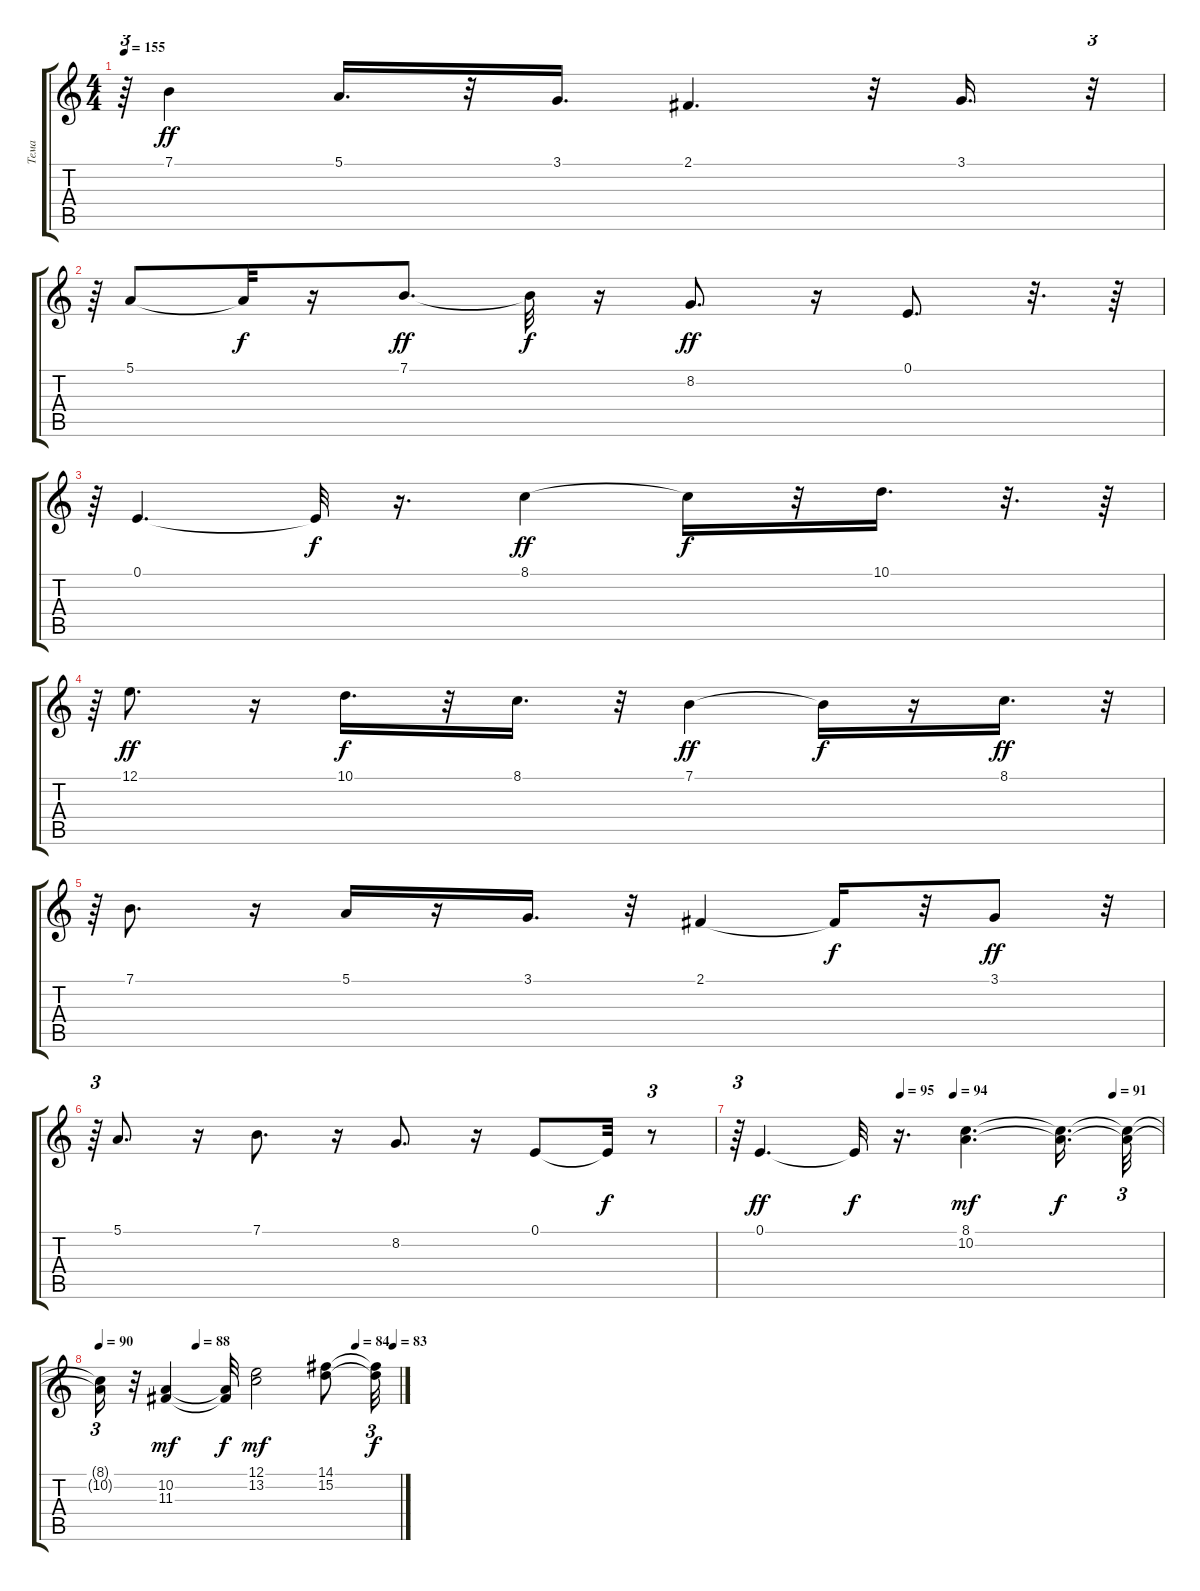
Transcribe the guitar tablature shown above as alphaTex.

\track ("Тема" "Тема") {instrument clarinet}
\staff {score tabs}
\tuning (E4 B3 G3 D3 A2 E2) {hide}
\ts (4 4)
\tempo 155
\clef g2
\ks c
r.64{tu (3 2) dy ff} 7.1.4 5.1.16{d} r.32 3.1.16{d} 2.1.4{d} r.32 3.1.16{d} r.32{tu (3 2)} |
r.64{tu (3 2)} 5.1.8 5.1{t}.32{dy f} r.16 7.1.8{d dy ff} 7.1{t}.32{dy f} r.16 8.2.8{d dy ff} r.16 0.1.8{d} r.32{d} r.64 |
r.64{tu (3 2)} 0.1.4{d} 0.1{t}.32{dy f} r.16{d} 8.1.4{dy ff} 8.1{t}.16{dy f} r.32 10.1.16{d} r.32{d} r.64 |
r.64{tu (3 2)} 12.1.8{d dy ff} r.16 10.1.16{d dy f} r.32 8.1.16{d} r.32 7.1.4{dy ff} 7.1{t}.16{dy f} r.16 8.1.16{d dy ff} r.32{tu (3 2)} |
r.64{tu (3 2)} 7.1.8{d} r.16 5.1.16 r.16 3.1.16{d} r.32 2.1.4 2.1{t}.16{dy f} r.32 3.1.8{dy ff} r.32{tu (3 2)} |
r.64{tu (3 2)} 5.1.8{d} r.16 7.1.8{d} r.16 8.2.8{d} r.16 0.1.8 0.1{t}.32{dy f} r.8{tu (3 2)} |
\tempo (95 0.3854166666666667)
\tempo (94 0.5104166666666666)
\tempo (91 0.8854166666666666)
r.64{tu (3 2)} 0.1.4{d dy ff} 0.1{t}.32{dy f} r.16{d} (8.1 10.2).4{d dy mf} (8.1{t} 10.2{t}).16{d dy f} (8.1{t} 10.2{t}).32{tu (3 2)} |
\tempo 90
\tempo (88 0.3229166666666667)
\tempo (84 0.8541666666666666)
\tempo (83 0.9791666666666666)
(8.1{t} 10.2{t}).16{tu (3 2)} r.32 (10.2 11.3).4{dy mf} (10.2{t} 11.3{t}).32{dy f} (12.1 13.2).2{dy mf} (14.1 15.2).8 (14.1{t} 15.2{t}).32{tu (3 2) dy f}
